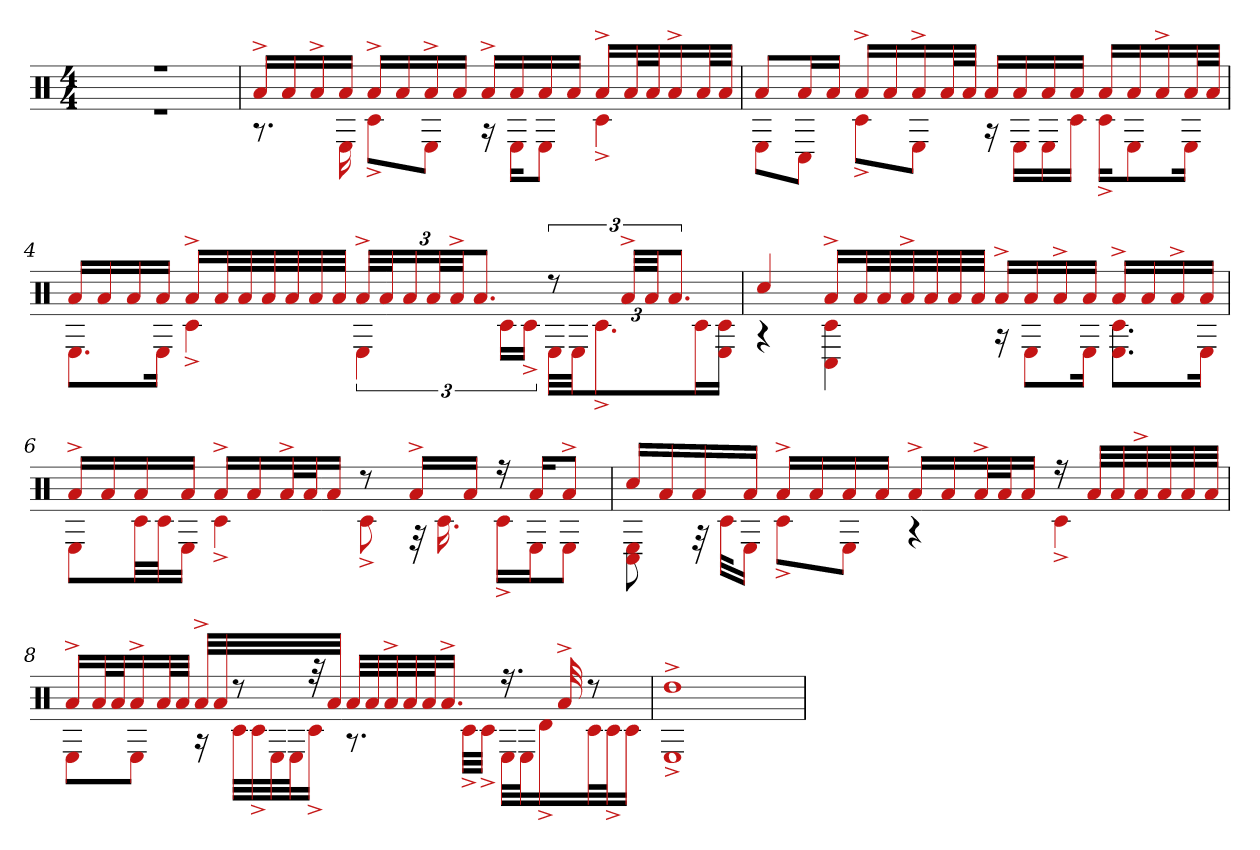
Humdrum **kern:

**kern
*part1
*staff1
*clefX
*k[]
*M4/4
=1
*^
1r	1r
=2	=2
16a^LL	8.r
16a	.
16a^	.
16aJJ	16E
16a^LL	8c#^L
16a	.
16a^	8EJ
16aJJ	.
16a^LL	16r
16a	16EKL
16a	8EJ
16aJJ	.
16a^LL	4c#^
32aL	.
32aJ	.
16a^	.
32aL	.
32aJJJ	.
=3	=3
8aL	8EL
16aL	8C#J
16aJJ	.
16a^LL	8c#^L
16a	.
16a^	8EJ
32aL	.
32aJJJ	.
16aLL	16r
16a	16ELL
16a	16E
16aJJ	16c#JJ
16aLL	16c#^KL
16a	8E
16a^	.
32aL	16EJk
32aJJJ	.
=4	=4
16aLL	8.EL
16a	.
16a	.
16aJJ	16EJk
16a^LL	4c#^
32aL	.
32a	.
32a	.
32a	.
32a	.
32aJJJ	.
48a^LLL	6E
48aJ	.
24a	.
48aL	.
48a^JJ	.
12.aJ	.
.	24c#LL
.	24c#^JJ
12r	48ELLL
.	48EJJ
.	12.c#^
48a^LLL	.
48aJJ	.
12.aJ	.
.	24c#L
.	24c# 24EJJ
=5	=5
4cc#	4r
16a^LL	4C# 4c#
32aL	.
32a	.
32a^	.
32a	.
32a	.
32aJJJ	.
16a^LL	16r
16a	8EL
16a^	.
16aJJ	16EJk
16a^LL	8.E 8.c#L
16a	.
16a^	.
16aJJ	16EJk
=6	=6
16a^LL	8EL
16a	.
16a	32c#LL
.	32c#J
16aJJ	16EJJ
16a^LL	4c#^
16a	.
32a^L	.
32aJ	.
16aJJ	.
8r	8c#^
16a^LL	32r
.	16.c#
16aJJ	.
16r	16c#^LL
16aKL	16EJ
8a^J	8EJ
=7	=7
16cc#LL	8C# 8E
16a	.
16a	32r
.	32c#KLL
16aJJ	16EJJ
16a^LL	8c#^L
16a	.
16a	8EJ
16aJJ	.
16a^LL	4r
16a	.
32a^L	.
32aJ	.
16aJJ	.
16r	4c#^
32aLLL	.
32a	.
32a^	.
32a	.
32a	.
32aJJJ	.
=8	=8
16a^LL	8EL
32aL	.
32aJ	.
16a^	8EJ
32aL	.
32aJJJ	.
32a^LLL	16r
32a	.
8r	32c#LLL
.	32c#^
.	32E
.	32EJ
32r	16c#^JJ
32aJJJ	.
32aLLL	8.r
32a	.
32a^	.
32a	.
32aJ	.
16.a^JJ	.
.	32c#^LLL
.	32c#^JJJ
16.r	32ELLL
.	32EJ
.	16d^
32a^	.
8r	32c#L
.	32c#^J
.	16c#JJ
=9	=9
1dd^	1E^
*v	*v
=
*-
